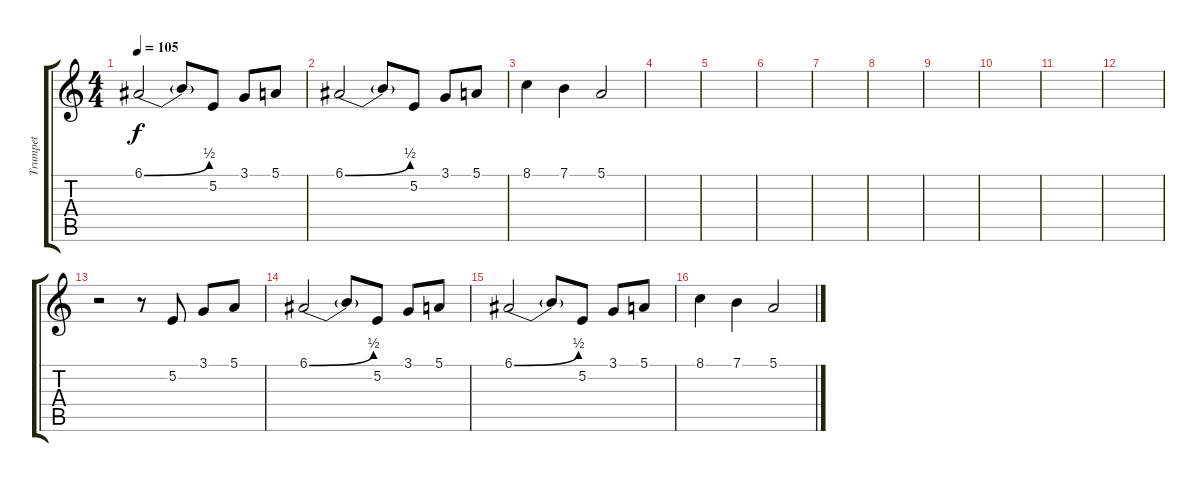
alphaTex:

\track ("Trumpet" "Trumpet") {instrument trumpet}
\staff {score tabs}
\tuning (E4 B3 G3 D3 A2 E2) {hide}
\ts (4 4)
\tempo 105
\clef g2
\ks c
6.1{be (bend 0 0 60 2)}.2{dy f} 6.1{t}.8 5.2.8 3.1.8 5.1.8 |
6.1{be (bend 0 0 60 2)}.2 6.1{t}.8 5.2.8 3.1.8 5.1.8 |
8.1.4 7.1.4 5.1.2 |
|
|
|
|
|
|
|
|
|
r.2 r.8 5.2.8 3.1.8 5.1.8 |
6.1{be (bend 0 0 60 2)}.2 6.1{t}.8 5.2.8 3.1.8 5.1.8 |
6.1{be (bend 0 0 60 2)}.2 6.1{t}.8 5.2.8 3.1.8 5.1.8 |
8.1.4 7.1.4 5.1.2
